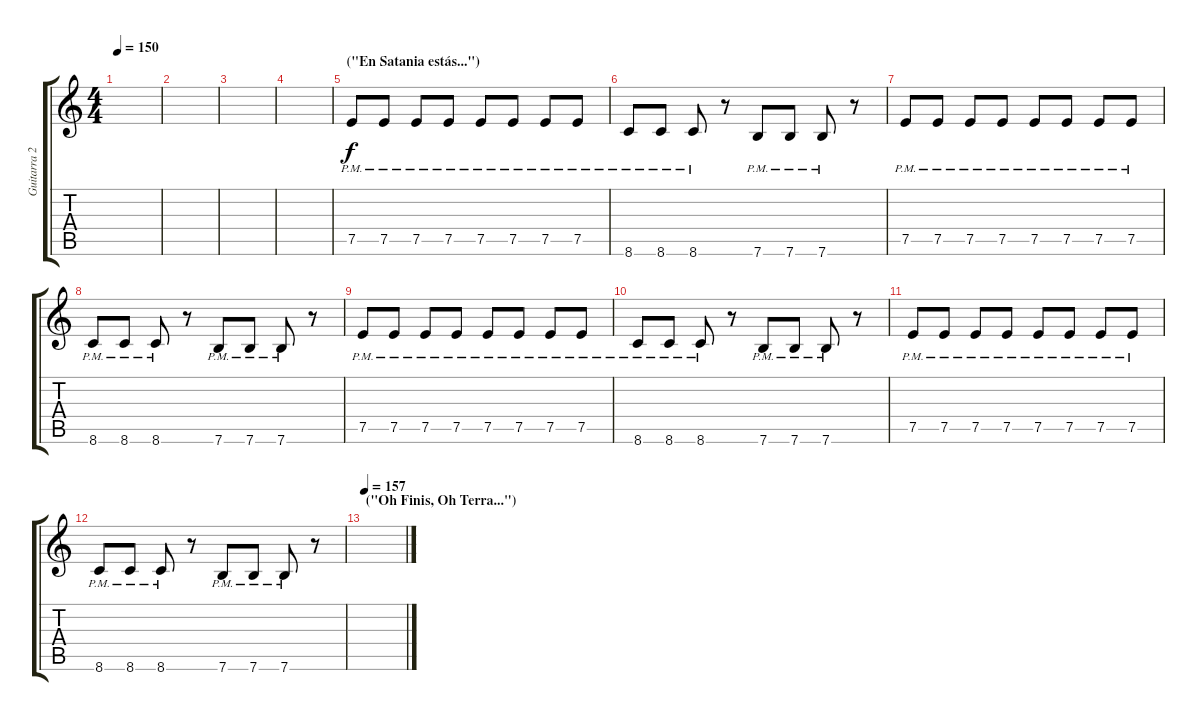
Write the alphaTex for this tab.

\track ("Guitarra 2" "Guitarra 2") {instrument acousticguitarsteel}
\staff {score tabs}
\tuning (E4 B3 G3 D3 A2 E2) {hide}
\ts (4 4)
\tempo 150
\clef g2
\ks c
|
|
|
|
\section ("" "(\"En Satania estás...\")")
7.5{pm}.8{volume 10 instrument overdrivenguitar} 7.5{pm}.8 7.5{pm}.8 7.5{pm}.8 7.5{pm}.8 7.5{pm}.8 7.5{pm}.8 7.5{pm}.8 |
8.6{pm}.8 8.6{pm}.8 8.6{pm}.8 r.8 7.6{pm}.8 7.6{pm}.8 7.6{pm}.8 r.8 |
7.5{pm}.8 7.5{pm}.8 7.5{pm}.8 7.5{pm}.8 7.5{pm}.8 7.5{pm}.8 7.5{pm}.8 7.5{pm}.8 |
8.6{pm}.8 8.6{pm}.8 8.6{pm}.8 r.8 7.6{pm}.8 7.6{pm}.8 7.6{pm}.8 r.8 |
7.5{pm}.8 7.5{pm}.8 7.5{pm}.8 7.5{pm}.8 7.5{pm}.8 7.5{pm}.8 7.5{pm}.8 7.5{pm}.8 |
8.6{pm}.8 8.6{pm}.8 8.6{pm}.8 r.8 7.6{pm}.8 7.6{pm}.8 7.6{pm}.8 r.8 |
7.5{pm}.8 7.5{pm}.8 7.5{pm}.8 7.5{pm}.8 7.5{pm}.8 7.5{pm}.8 7.5{pm}.8 7.5{pm}.8 |
8.6{pm}.8 8.6{pm}.8 8.6{pm}.8 r.8 7.6{pm}.8 7.6{pm}.8 7.6{pm}.8 r.8 |
\section ("" "(\"Oh Finis, Oh Terra...\")")
\tempo 157
